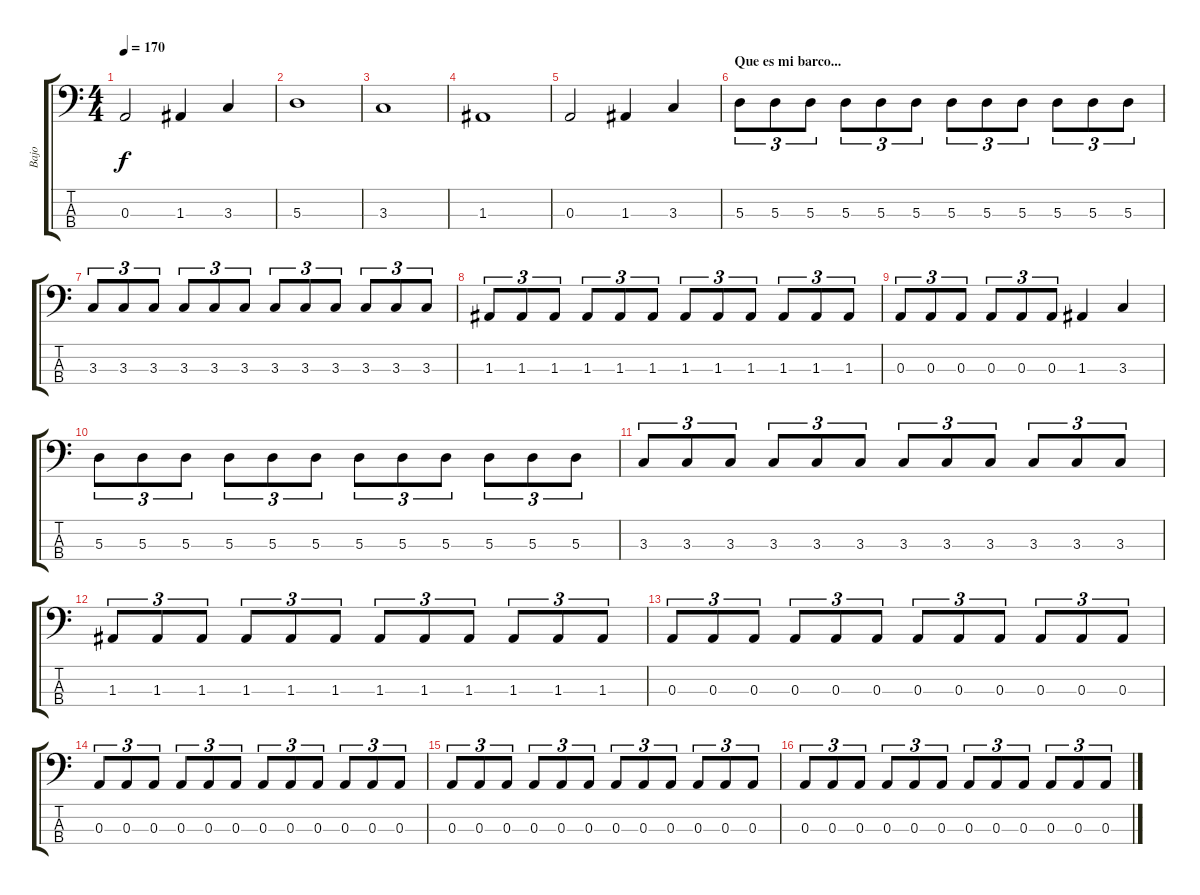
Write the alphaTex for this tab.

\track ("Bajo" "Bajo") {instrument electricbassfinger}
\staff {score tabs}
\tuning (G2 D2 A1 E1) {hide}
\ts (4 4)
\tempo 170
\clef f4
\ks c
0.3.2{dy f} 1.3.4 3.3.4 |
5.3.1 |
3.3.1 |
1.3.1 |
0.3.2 1.3.4 3.3.4 |
\section ("" "Que es mi barco...")
5.3.8{tu (3 2)} 5.3.8{tu (3 2)} 5.3.8{tu (3 2)} 5.3.8{tu (3 2)} 5.3.8{tu (3 2)} 5.3.8{tu (3 2)} 5.3.8{tu (3 2)} 5.3.8{tu (3 2)} 5.3.8{tu (3 2)} 5.3.8{tu (3 2)} 5.3.8{tu (3 2)} 5.3.8{tu (3 2)} |
3.3.8{tu (3 2)} 3.3.8{tu (3 2)} 3.3.8{tu (3 2)} 3.3.8{tu (3 2)} 3.3.8{tu (3 2)} 3.3.8{tu (3 2)} 3.3.8{tu (3 2)} 3.3.8{tu (3 2)} 3.3.8{tu (3 2)} 3.3.8{tu (3 2)} 3.3.8{tu (3 2)} 3.3.8{tu (3 2)} |
1.3.8{tu (3 2)} 1.3.8{tu (3 2)} 1.3.8{tu (3 2)} 1.3.8{tu (3 2)} 1.3.8{tu (3 2)} 1.3.8{tu (3 2)} 1.3.8{tu (3 2)} 1.3.8{tu (3 2)} 1.3.8{tu (3 2)} 1.3.8{tu (3 2)} 1.3.8{tu (3 2)} 1.3.8{tu (3 2)} |
0.3.8{tu (3 2)} 0.3.8{tu (3 2)} 0.3.8{tu (3 2)} 0.3.8{tu (3 2)} 0.3.8{tu (3 2)} 0.3.8{tu (3 2)} 1.3.4 3.3.4 |
5.3.8{tu (3 2)} 5.3.8{tu (3 2)} 5.3.8{tu (3 2)} 5.3.8{tu (3 2)} 5.3.8{tu (3 2)} 5.3.8{tu (3 2)} 5.3.8{tu (3 2)} 5.3.8{tu (3 2)} 5.3.8{tu (3 2)} 5.3.8{tu (3 2)} 5.3.8{tu (3 2)} 5.3.8{tu (3 2)} |
3.3.8{tu (3 2)} 3.3.8{tu (3 2)} 3.3.8{tu (3 2)} 3.3.8{tu (3 2)} 3.3.8{tu (3 2)} 3.3.8{tu (3 2)} 3.3.8{tu (3 2)} 3.3.8{tu (3 2)} 3.3.8{tu (3 2)} 3.3.8{tu (3 2)} 3.3.8{tu (3 2)} 3.3.8{tu (3 2)} |
1.3.8{tu (3 2)} 1.3.8{tu (3 2)} 1.3.8{tu (3 2)} 1.3.8{tu (3 2)} 1.3.8{tu (3 2)} 1.3.8{tu (3 2)} 1.3.8{tu (3 2)} 1.3.8{tu (3 2)} 1.3.8{tu (3 2)} 1.3.8{tu (3 2)} 1.3.8{tu (3 2)} 1.3.8{tu (3 2)} |
0.3.8{tu (3 2)} 0.3.8{tu (3 2)} 0.3.8{tu (3 2)} 0.3.8{tu (3 2)} 0.3.8{tu (3 2)} 0.3.8{tu (3 2)} 0.3.8{tu (3 2)} 0.3.8{tu (3 2)} 0.3.8{tu (3 2)} 0.3.8{tu (3 2)} 0.3.8{tu (3 2)} 0.3.8{tu (3 2)} |
0.3.8{tu (3 2)} 0.3.8{tu (3 2)} 0.3.8{tu (3 2)} 0.3.8{tu (3 2)} 0.3.8{tu (3 2)} 0.3.8{tu (3 2)} 0.3.8{tu (3 2)} 0.3.8{tu (3 2)} 0.3.8{tu (3 2)} 0.3.8{tu (3 2)} 0.3.8{tu (3 2)} 0.3.8{tu (3 2)} |
0.3.8{tu (3 2)} 0.3.8{tu (3 2)} 0.3.8{tu (3 2)} 0.3.8{tu (3 2)} 0.3.8{tu (3 2)} 0.3.8{tu (3 2)} 0.3.8{tu (3 2)} 0.3.8{tu (3 2)} 0.3.8{tu (3 2)} 0.3.8{tu (3 2)} 0.3.8{tu (3 2)} 0.3.8{tu (3 2)} |
0.3.8{tu (3 2)} 0.3.8{tu (3 2)} 0.3.8{tu (3 2)} 0.3.8{tu (3 2)} 0.3.8{tu (3 2)} 0.3.8{tu (3 2)} 0.3.8{tu (3 2)} 0.3.8{tu (3 2)} 0.3.8{tu (3 2)} 0.3.8{tu (3 2)} 0.3.8{tu (3 2)} 0.3.8{tu (3 2)}
